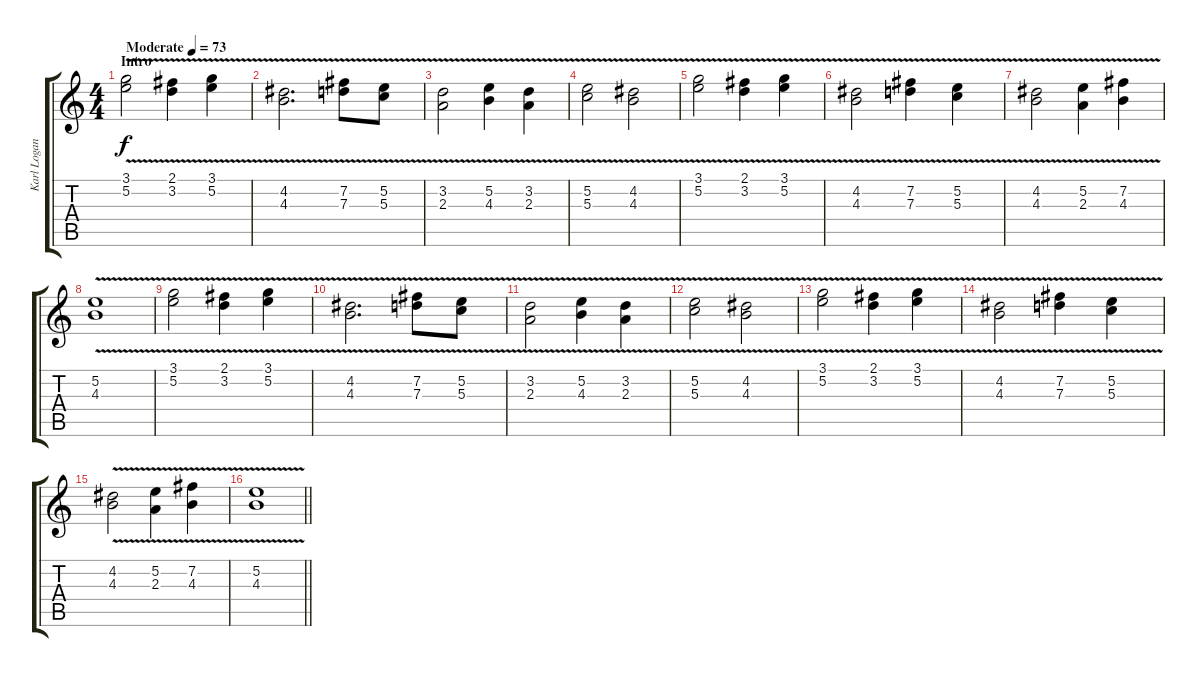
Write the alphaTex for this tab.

\track ("Karl Logan" "Karl Logan") {instrument distortionguitar}
\staff {score tabs}
\tuning (E4 B3 G3 D3 A2 E2) {hide}
\ts (4 4)
\section ("" "Intro")
\tempo (73 "Moderate")
\clef g2
\ks c
(3.1{v} 5.2{v}).2{dy f instrument distortionguitar} (2.1{v} 3.2{v}).4 (3.1{v} 5.2{v}).4 |
(4.2{v} 4.3{v}).2{d} (7.2{v} 7.3{v}).8 (5.2{v} 5.3{v}).8 |
(3.2{v} 2.3{v}).2 (5.2{v} 4.3).4 (3.2{v} 2.3{v}).4 |
(5.2{v} 5.3{v}).2 (4.2{v} 4.3{v}).2 |
(3.1{v} 5.2{v}).2 (2.1{v} 3.2{v}).4 (3.1{v} 5.2{v}).4 |
(4.2{v} 4.3{v}).2 (7.2{v} 7.3{v}).4 (5.2{v} 5.3{v}).4 |
(4.2{v} 4.3{v}).2 (5.2{v} 2.3{v}).4 (7.2{v} 4.3{v}).4 |
(5.2{v} 4.3{v}).1 |
(3.1{v} 5.2{v}).2 (2.1{v} 3.2{v}).4 (3.1{v} 5.2{v}).4 |
(4.2{v} 4.3{v}).2{d} (7.2{v} 7.3{v}).8 (5.2{v} 5.3{v}).8 |
(3.2{v} 2.3{v}).2 (5.2{v} 4.3).4 (3.2{v} 2.3{v}).4 |
(5.2{v} 5.3{v}).2 (4.2{v} 4.3{v}).2 |
(3.1{v} 5.2{v}).2 (2.1{v} 3.2{v}).4 (3.1{v} 5.2{v}).4 |
(4.2{v} 4.3{v}).2 (7.2{v} 7.3{v}).4 (5.2{v} 5.3{v}).4 |
(4.2{v} 4.3{v}).2 (5.2{v} 2.3{v}).4 (7.2{v} 4.3{v}).4 |
\barLineRight lightlight
(5.2{v} 4.3{v}).1
